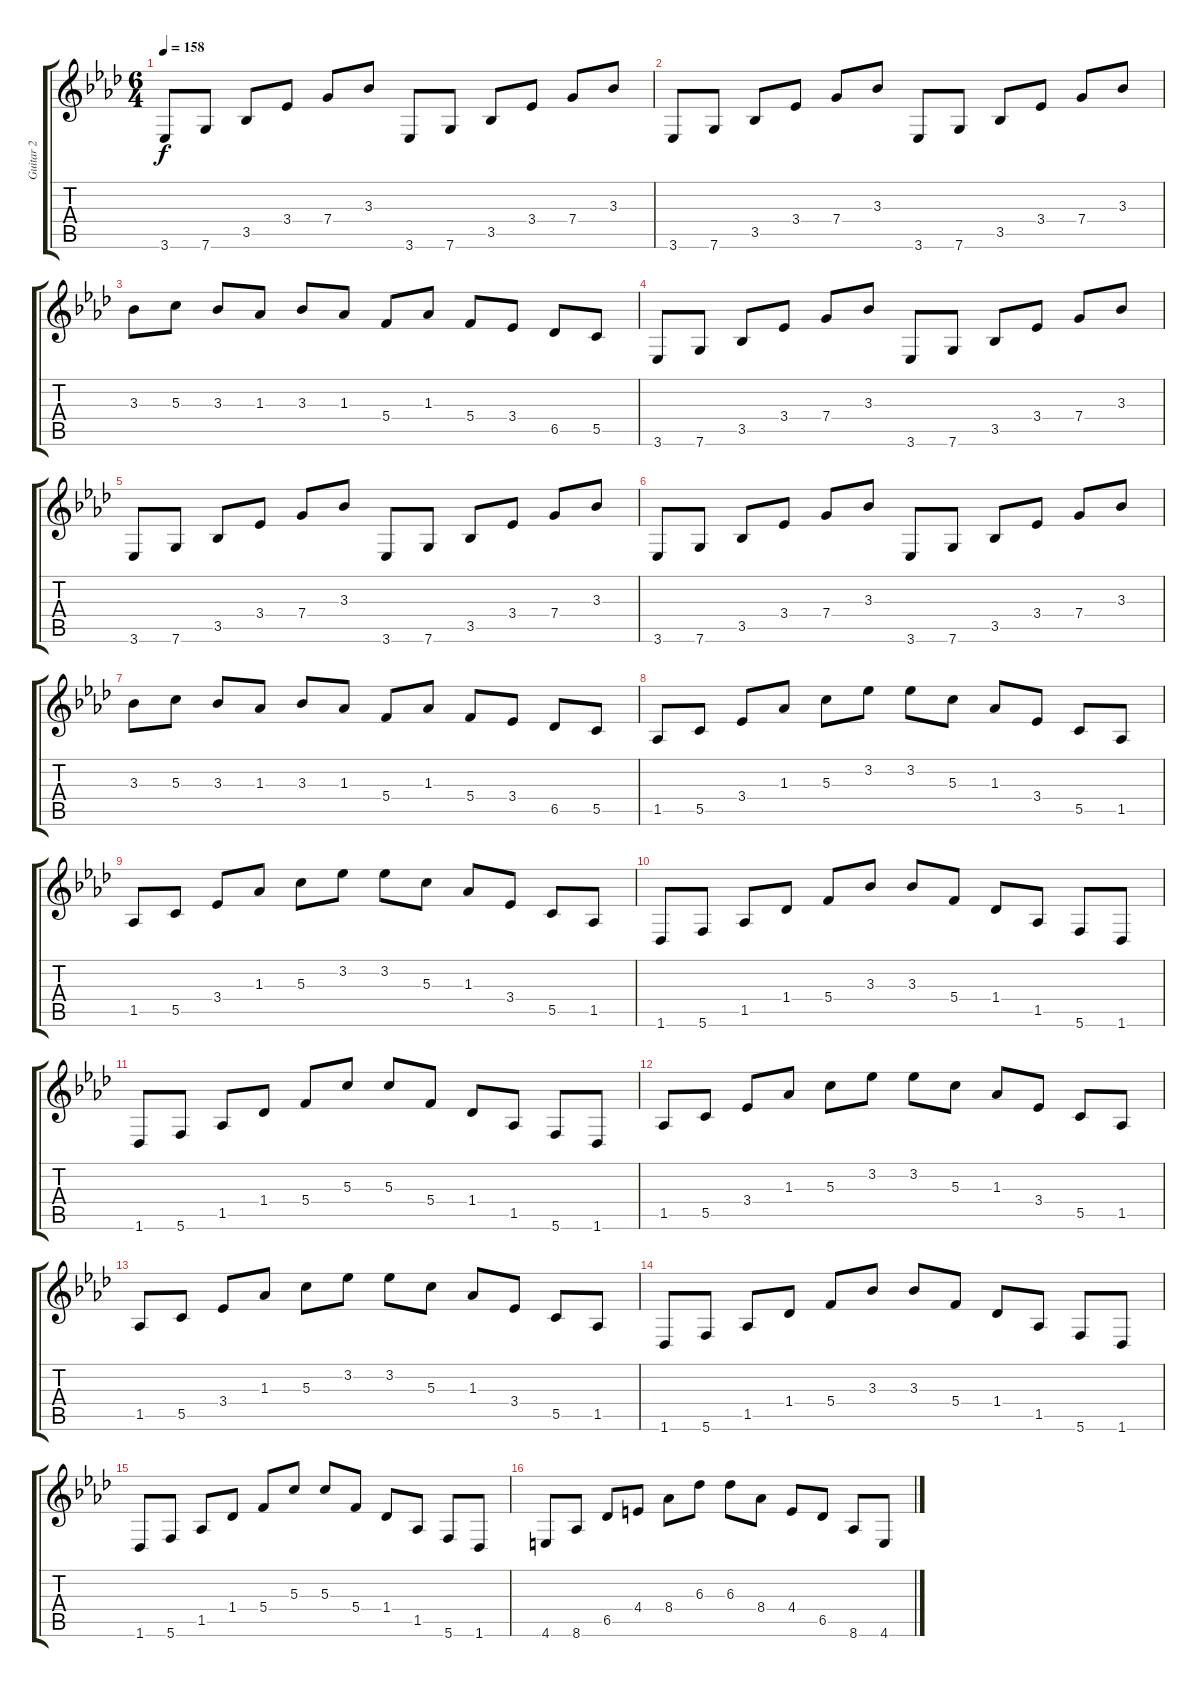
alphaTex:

\track ("Guitar 2" "Guitar 2") {instrument distortionguitar}
\staff {score tabs}
\tuning (E4 C4 G3 C3 G2 C2) {hide}
\ts (6 4)
\tempo 158
\clef g2
\ks ab
3.6.8{dy f} 7.6.8 3.5.8 3.4.8 7.4.8 3.3.8 3.6.8 7.6.8 3.5.8 3.4.8 7.4.8 3.3.8 |
3.6.8 7.6.8 3.5.8 3.4.8 7.4.8 3.3.8 3.6.8 7.6.8 3.5.8 3.4.8 7.4.8 3.3.8 |
3.3.8 5.3.8 3.3.8 1.3.8 3.3.8 1.3.8 5.4.8 1.3.8 5.4.8 3.4.8 6.5.8 5.5.8 |
3.6.8 7.6.8 3.5.8 3.4.8 7.4.8 3.3.8 3.6.8 7.6.8 3.5.8 3.4.8 7.4.8 3.3.8 |
3.6.8 7.6.8 3.5.8 3.4.8 7.4.8 3.3.8 3.6.8 7.6.8 3.5.8 3.4.8 7.4.8 3.3.8 |
3.6.8 7.6.8 3.5.8 3.4.8 7.4.8 3.3.8 3.6.8 7.6.8 3.5.8 3.4.8 7.4.8 3.3.8 |
3.3.8 5.3.8 3.3.8 1.3.8 3.3.8 1.3.8 5.4.8 1.3.8 5.4.8 3.4.8 6.5.8 5.5.8 |
1.5.8 5.5.8 3.4.8 1.3.8 5.3.8 3.2.8 3.2.8 5.3.8 1.3.8 3.4.8 5.5.8 1.5.8 |
1.5.8 5.5.8 3.4.8 1.3.8 5.3.8 3.2.8 3.2.8 5.3.8 1.3.8 3.4.8 5.5.8 1.5.8 |
1.6.8 5.6.8 1.5.8 1.4.8 5.4.8 3.3.8 3.3.8 5.4.8 1.4.8 1.5.8 5.6.8 1.6.8 |
1.6.8 5.6.8 1.5.8 1.4.8 5.4.8 5.3.8 5.3.8 5.4.8 1.4.8 1.5.8 5.6.8 1.6.8 |
1.5.8 5.5.8 3.4.8 1.3.8 5.3.8 3.2.8 3.2.8 5.3.8 1.3.8 3.4.8 5.5.8 1.5.8 |
1.5.8 5.5.8 3.4.8 1.3.8 5.3.8 3.2.8 3.2.8 5.3.8 1.3.8 3.4.8 5.5.8 1.5.8 |
1.6.8 5.6.8 1.5.8 1.4.8 5.4.8 3.3.8 3.3.8 5.4.8 1.4.8 1.5.8 5.6.8 1.6.8 |
1.6.8 5.6.8 1.5.8 1.4.8 5.4.8 5.3.8 5.3.8 5.4.8 1.4.8 1.5.8 5.6.8 1.6.8 |
4.6.8 8.6.8 6.5.8 4.4.8 8.4.8 6.3.8 6.3.8 8.4.8 4.4.8 6.5.8 8.6.8 4.6.8
